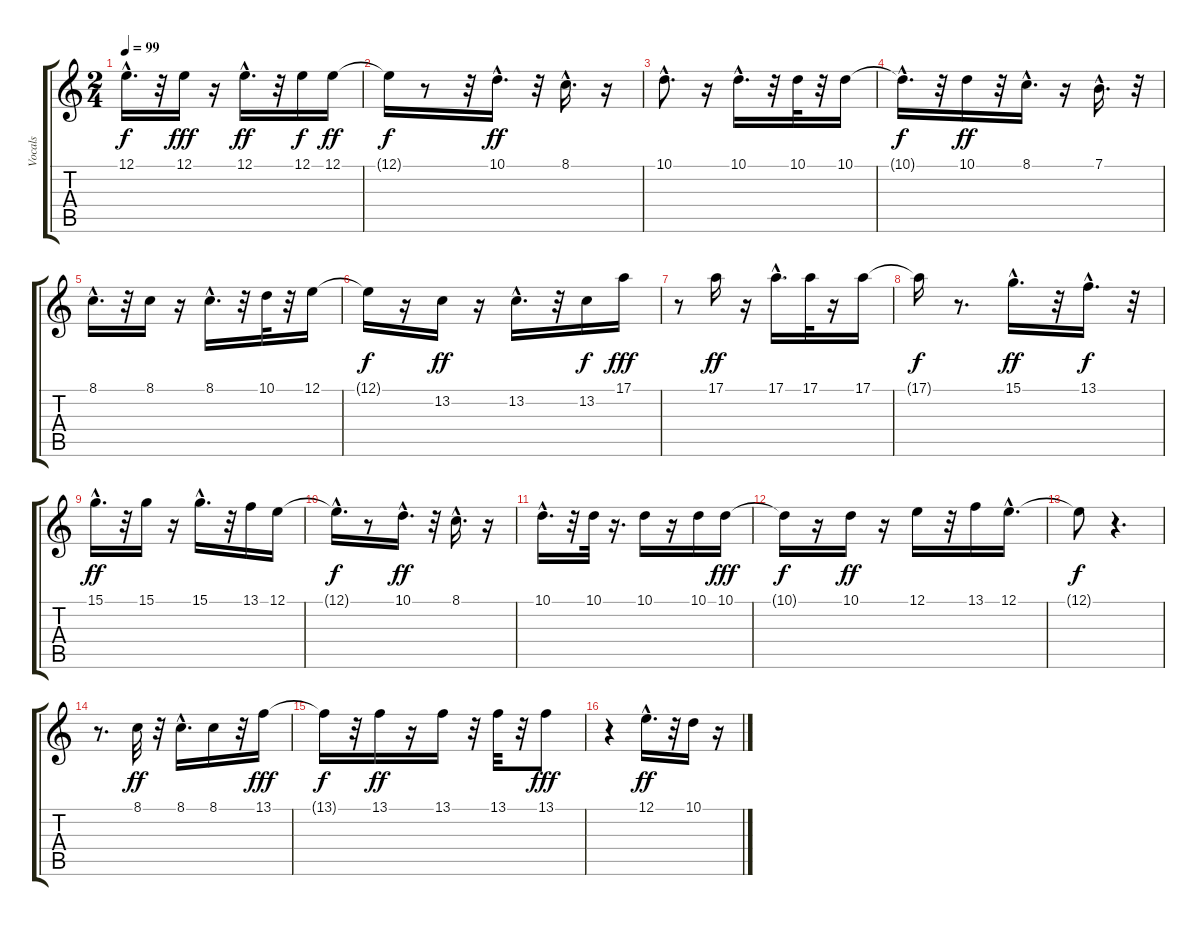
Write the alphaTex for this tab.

\track ("Vocals" "Vocals") {instrument harmonica}
\staff {score tabs}
\tuning (E4 B3 G3 D3 A2 E2) {hide}
\ts (2 4)
\tempo 99
\clef g2
\ks c
12.1{hac t}.16{d dy f} r.32 12.1.16{dy fff} r.16 12.1{hac}.16{d dy ff} r.32 12.1.16{dy f} 12.1.16{dy ff} |
12.1{t}.16{dy f} r.8 r.32 10.1{hac}.16{d dy ff} r.32 8.1{hac}.16{d} r.16 |
10.1{hac}.8{d} r.16 10.1{hac}.16{d} r.32 10.1.32 r.32 10.1.16 |
10.1{hac t}.16{d dy f} r.32 10.1.16{dy ff} r.32 8.1{hac}.16{d} r.16 7.1{hac}.16{d} r.32 |
8.1{hac}.16{d} r.32 8.1.16 r.16 8.1{hac}.16{d} r.32 10.1.32 r.32 12.1.16 |
12.1{t}.16{dy f} r.16 13.2.16{dy ff} r.16 13.2{hac}.16{d} r.32 13.2.16{dy f} 17.1.16{dy fff} |
r.8 17.1.16{dy ff} r.16 17.1{hac}.16{d} 17.1.32 r.16 17.1.16 |
17.1{t}.16{dy f} r.8{d} 15.1{hac}.16{d dy ff} r.32 13.1{hac}.16{d dy f} r.32 |
15.1{hac}.16{d dy ff} r.32 15.1.16 r.16 15.1{hac}.16{d} r.32 13.1.16 12.1.16 |
12.1{hac t}.16{d dy f} r.8 10.1{hac}.16{d dy ff} r.32 8.1{hac}.16{d} r.16 |
10.1{hac}.16{d} r.32 10.1.32 r.16{d} 10.1.16 r.16 10.1.16 10.1.16{dy fff} |
10.1{t}.16{dy f} r.16 10.1.16{dy ff} r.16 12.1.16 r.32 13.1.16 12.1{hac}.16{d} |
12.1{t}.8{dy f} r.4{d} |
r.8{d} 8.1.32{dy ff} r.32 8.1{hac}.16{d} 8.1.16 r.32 13.1.16{dy fff} |
13.1{t}.16{dy f} r.32 13.1.16{dy ff} r.16 13.1.16 r.32 13.1.32 r.32 13.1.8{dy fff} |
r.4 12.1{hac}.16{d dy ff} r.32 10.1.16 r.16
